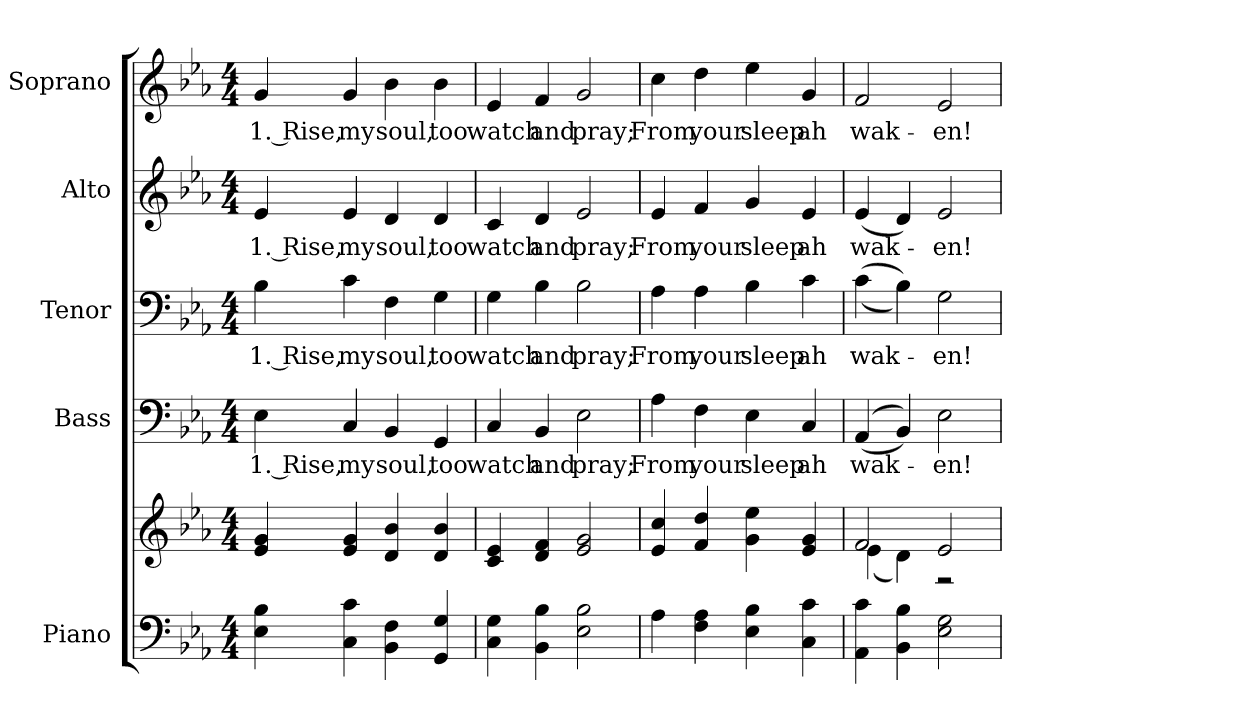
**kern	**kern	**kern	**text	**kern	**text	**kern	**text	**kern	**text
*part5	*part5	*part4	*part4	*part3	*part3	*part2	*part2	*part1	*part1
*staff6	*staff5	*staff4	*staff4	*staff3	*staff3	*staff2	*staff2	*staff1	*staff1
*I"Piano	*	*I"Bass	*	*I"Tenor	*	*I"Alto	*	*I"Soprano	*
*I'Pno.	*	*I'B.	*	*I'T.	*	*I'A.	*	*I'S.	*
!!LO:PB:g=z
*clefF4	*clefG2	*clefF4	*	*clefF4	*	*clefG2	*	*clefG2	*
*k[b-e-a-]	*k[b-e-a-]	*k[b-e-a-]	*	*k[b-e-a-]	*	*k[b-e-a-]	*	*k[b-e-a-]	*
*E-:	*E-:	*E-:	*	*E-:	*	*E-:	*	*E-:	*
*M4/4	*M4/4	*M4/4	*	*M4/4	*	*M4/4	*	*M4/4	*
*MM135	*MM135	*MM135	*	*MM135	*	*MM135	*	*MM135	*
=1	=1	=1	=1	=1	=1	=1	=1	=1	=1
!	!	!	!LO:LY:b:color=#000000	!	!	!	!	!	!
!	!	!	!	!	!LO:LY:b:color=#000000	!	!	!	!
!	!	!	!	!	!	!	!LO:LY:b:color=#000000	!	!
!	!	!	!	!	!	!	!	!	!LO:LY:b:color=#000000
4E-i\ 4B-i	4e-i/ 4gi	4E-i\	1. Rise,	4B-i\	1. Rise,	4e-i/	1. Rise,	4gi/	1. Rise,
!	!	!	!LO:LY:b:color=#000000	!	!	!	!	!	!
!	!	!	!	!	!LO:LY:b:color=#000000	!	!	!	!
!	!	!	!	!	!	!	!LO:LY:b:color=#000000	!	!
!	!	!	!	!	!	!	!	!	!LO:LY:b:color=#000000
4Ci\ 4ci	4e-i/ 4gi	4Ci/	my	4ci\	my	4e-i/	my	4gi/	my
!	!	!	!LO:LY:b:color=#000000	!	!	!	!	!	!
!	!	!	!	!	!LO:LY:b:color=#000000	!	!	!	!
!	!	!	!	!	!	!	!LO:LY:b:color=#000000	!	!
!	!	!	!	!	!	!	!	!	!LO:LY:b:color=#000000
4BB-i\ 4Fi	4di/ 4b-i	4BB-i/	soul,	4Fi\	soul,	4di/	soul,	4b-i\	soul,
!	!	!	!LO:LY:b:color=#000000	!	!	!	!	!	!
!	!	!	!	!	!LO:LY:b:color=#000000	!	!	!	!
!	!	!	!	!	!	!	!LO:LY:b:color=#000000	!	!
!	!	!	!	!	!	!	!	!	!LO:LY:b:color=#000000
4GGi/ 4Gi	4di/ 4b-i	4GGi/	too	4Gi\	too	4di/	too	4b-i\	too
=2	=2	=2	=2	=2	=2	=2	=2	=2	=2
!	!	!	!LO:LY:b:color=#000000	!	!	!	!	!	!
!	!	!	!	!	!LO:LY:b:color=#000000	!	!	!	!
!	!	!	!	!	!	!	!LO:LY:b:color=#000000	!	!
!	!	!	!	!	!	!	!	!	!LO:LY:b:color=#000000
4Ci\ 4Gi	4ci/ 4e-i	4Ci/	watch	4Gi\	watch	4ci/	watch	4e-i/	watch
!	!	!	!LO:LY:b:color=#000000	!	!	!	!	!	!
!	!	!	!	!	!LO:LY:b:color=#000000	!	!	!	!
!	!	!	!	!	!	!	!LO:LY:b:color=#000000	!	!
!	!	!	!	!	!	!	!	!	!LO:LY:b:color=#000000
4BB-i\ 4B-i	4di/ 4fi	4BB-i/	and	4B-i\	and	4di/	and	4fi/	and
!	!	!	!LO:LY:b:color=#000000	!	!	!	!	!	!
!	!	!	!	!	!LO:LY:b:color=#000000	!	!	!	!
!	!	!	!	!	!	!	!LO:LY:b:color=#000000	!	!
!	!	!	!	!	!	!	!	!	!LO:LY:b:color=#000000
2E-i\ 2B-i	2e-i/ 2gi	2E-i\	pray;	2B-i\	pray;	2e-i/	pray;	2gi/	pray;
!!LO:PB:g=z
=3	=3	=3	=3	=3	=3	=3	=3	=3	=3
!	!	!	!LO:LY:b:color=#000000	!	!	!	!	!	!
!	!	!	!	!	!LO:LY:b:color=#000000	!	!	!	!
!	!	!	!	!	!	!	!LO:LY:b:color=#000000	!	!
!	!	!	!	!	!	!	!	!	!LO:LY:b:color=#000000
4A-i\	4e-i/ 4cci	4A-i\	From	4A-i\	From	4e-i/	From	4cci\	From
!	!	!	!LO:LY:b:color=#000000	!	!	!	!	!	!
!	!	!	!	!	!LO:LY:b:color=#000000	!	!	!	!
!	!	!	!	!	!	!	!LO:LY:b:color=#000000	!	!
!	!	!	!	!	!	!	!	!	!LO:LY:b:color=#000000
4Fi\ 4A-i	4fi/ 4ddi	4Fi\	your	4A-i\	your	4fi/	your	4ddi\	your
!	!	!	!LO:LY:b:color=#000000	!	!	!	!	!	!
!	!	!	!	!	!LO:LY:b:color=#000000	!	!	!	!
!	!	!	!	!	!	!	!LO:LY:b:color=#000000	!	!
!	!	!	!	!	!	!	!	!	!LO:LY:b:color=#000000
4E-i\ 4B-i	4gi\ 4ee-i	4E-i\	sleep	4B-i\	sleep	4gi/	sleep	4ee-i\	sleep
!	!	!	!LO:LY:b:color=#000000	!	!	!	!	!	!
!	!	!	!	!	!LO:LY:b:color=#000000	!	!	!	!
!	!	!	!	!	!	!	!LO:LY:b:color=#000000	!	!
!	!	!	!	!	!	!	!	!	!LO:LY:b:color=#000000
4Ci\ 4ci	4e-i/ 4gi	4Ci/	ah	4ci\	ah	4e-i/	ah	4gi/	ah
=4	=4	=4	=4	=4	=4	=4	=4	=4	=4
*	*^	*	*	*	*	*	*	*	*
!	!	!	!	!LO:LY:b:color=#000000	!	!	!	!	!	!
!	!	!	!	!	!	!LO:LY:b:color=#000000	!	!	!	!
!	!	!	!	!	!	!	!	!LO:LY:b:color=#000000	!	!
!	!	!	!	!	!	!	!	!	!	!LO:LY:b:color=#000000
4AA-i\ 4ci	2fi/	(4e-i\	((4AA-i/	wak-	((4ci\	wak-	(4e-i/	wak-	2fi/	wak-
4BB-i\ 4B-i	.	4di\)	4BB-i/))	.	4B-i\))	.	4di/)	.	.	.
!	!	!	!	!LO:LY:b:color=#000000	!	!	!	!	!	!
!	!	!	!	!	!	!LO:LY:b:color=#000000	!	!	!	!
!	!	!	!	!	!	!	!	!LO:LY:b:color=#000000	!	!
!	!	!	!	!	!	!	!	!	!	!LO:LY:b:color=#000000
2E-i\ 2Gi	2e-i/	2r	2E-i\	-en!	2Gi\	-en!	2e-i/	-en!	2e-i/	-en!
*	*v	*v	*	*	*	*	*	*	*	*
=	=	=	=	=	=	=	=	=	=
*-	*-	*-	*-	*-	*-	*-	*-	*-	*-
